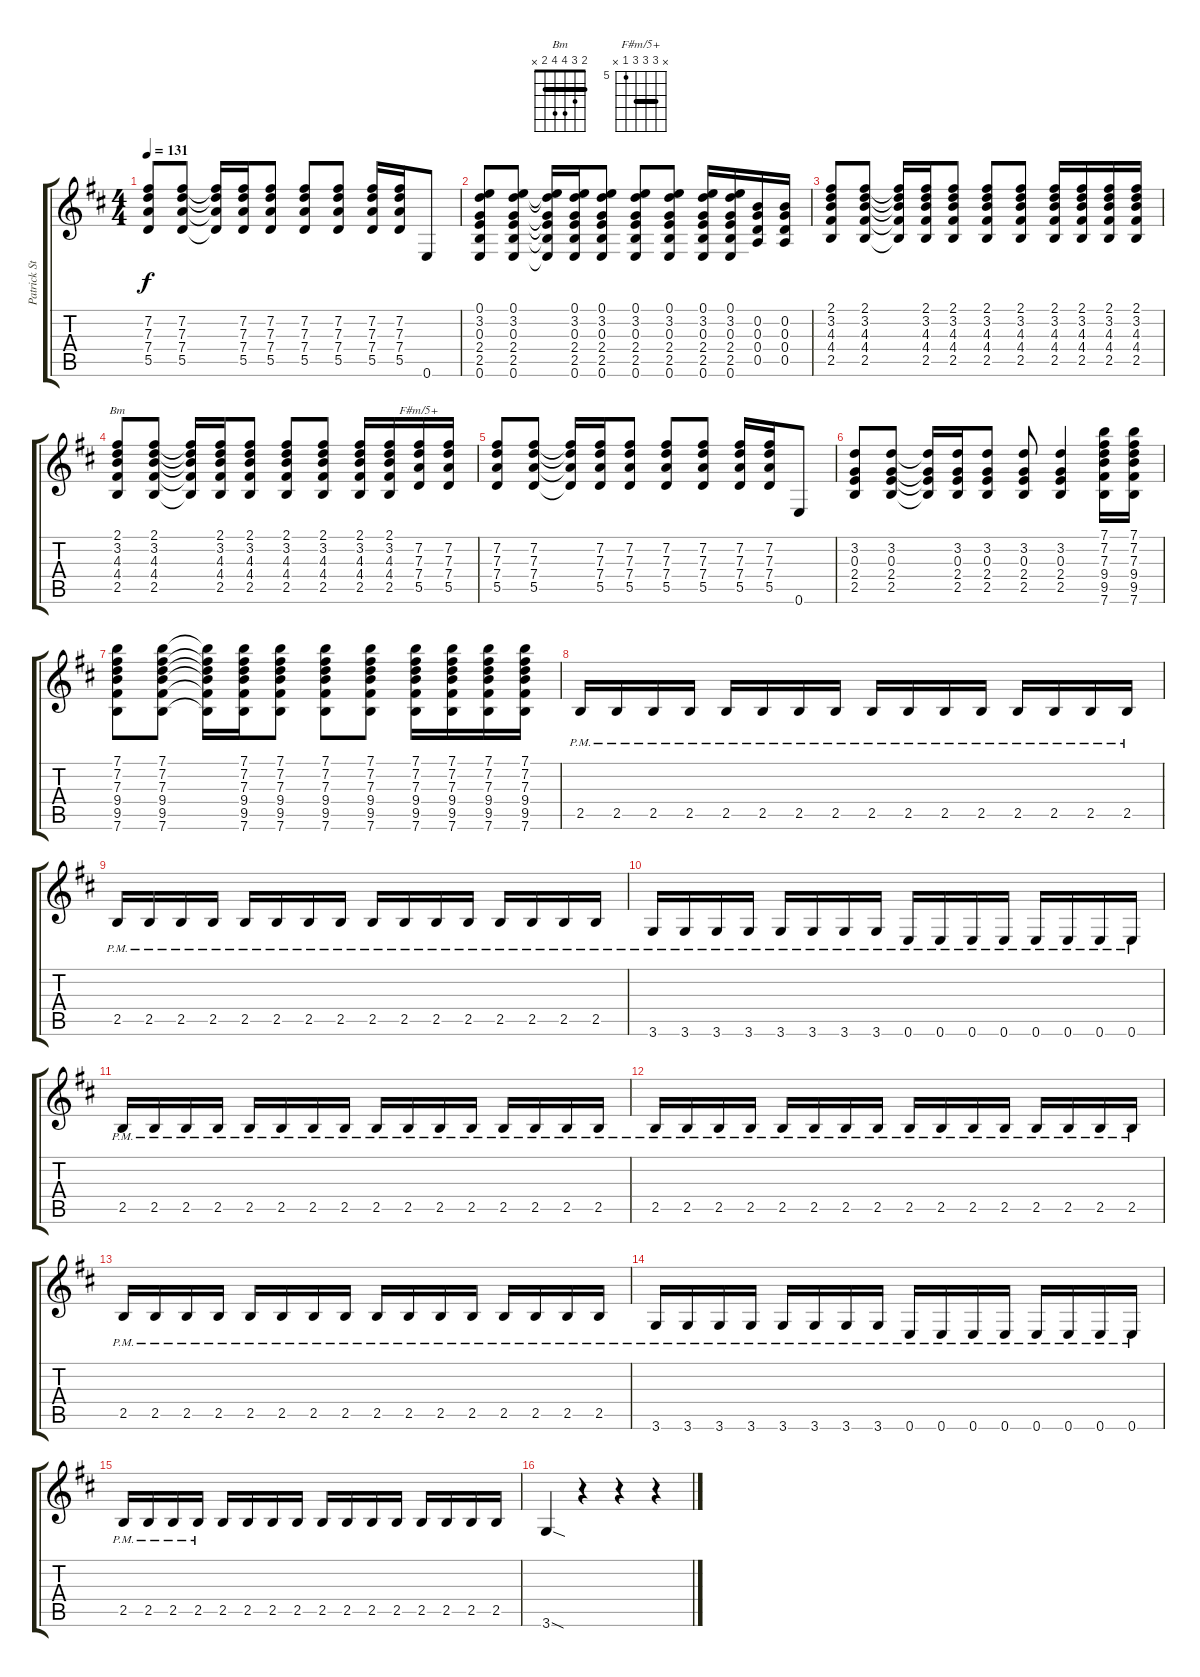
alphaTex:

\track ("Patrick Stump" "Patrick St") {instrument distortionguitar}
\staff {score tabs}
\tuning (E4 B3 G3 D3 A2 E2) {hide}
\chord ("Bm" 2 3 4 4 2 x) {barre 2}
\chord ("F#m/5+" x 7 7 7 5 x) {firstfret 5 barre 7}
\ts (4 4)
\tempo 131
\clef g2
\ks d
(7.2 7.3 7.4 5.5).8{dy f} (7.2 7.3 7.4 5.5).8 (7.2{t} 7.3{t} 7.4{t} 5.5{t}).16 (7.2 7.3 7.4 5.5).16 (7.2 7.3 7.4 5.5).8 (7.2 7.3 7.4 5.5).8 (7.2 7.3 7.4 5.5).8 (7.2 7.3 7.4 5.5).16 (7.2 7.3 7.4 5.5).16 0.6.8 |
(0.1 3.2 0.3 2.4 2.5 0.6).8 (0.1 3.2 0.3 2.4 2.5 0.6).8 (0.1{t} 3.2{t} 0.3{t} 2.4{t} 2.5{t} 0.6{t}).16 (0.1 3.2 0.3 2.4 2.5 0.6).16 (0.1 3.2 0.3 2.4 2.5 0.6).8 (0.1 3.2 0.3 2.4 2.5 0.6).8 (0.1 3.2 0.3 2.4 2.5 0.6).8 (0.1 3.2 0.3 2.4 2.5 0.6).16 (0.1 3.2 0.3 2.4 2.5 0.6).16 (0.2 0.3 0.4 0.5).16 (0.2 0.3 0.4 0.5).16 |
(2.1 3.2 4.3 4.4 2.5).8 (2.1 3.2 4.3 4.4 2.5).8 (2.1{t} 3.2{t} 4.3{t} 4.4{t} 2.5{t}).16 (2.1 3.2 4.3 4.4 2.5).16 (2.1 3.2 4.3 4.4 2.5).8 (2.1 3.2 4.3 4.4 2.5).8 (2.1 3.2 4.3 4.4 2.5).8 (2.1 3.2 4.3 4.4 2.5).16 (2.1 3.2 4.3 4.4 2.5).16 (2.1 3.2 4.3 4.4 2.5).16 (2.1 3.2 4.3 4.4 2.5).16 |
(2.1 3.2 4.3 4.4 2.5).8{ch "Bm"} (2.1 3.2 4.3 4.4 2.5).8 (2.1{t} 3.2{t} 4.3{t} 4.4{t} 2.5{t}).16 (2.1 3.2 4.3 4.4 2.5).16 (2.1 3.2 4.3 4.4 2.5).8 (2.1 3.2 4.3 4.4 2.5).8 (2.1 3.2 4.3 4.4 2.5).8 (2.1 3.2 4.3 4.4 2.5).16 (2.1 3.2 4.3 4.4 2.5).16 (7.2 7.3 7.4 5.5).16{ch "F#m/5+"} (7.2 7.3 7.4 5.5).16 |
(7.2 7.3 7.4 5.5).8 (7.2 7.3 7.4 5.5).8 (7.2{t} 7.3{t} 7.4{t} 5.5{t}).16 (7.2 7.3 7.4 5.5).16 (7.2 7.3 7.4 5.5).8 (7.2 7.3 7.4 5.5).8 (7.2 7.3 7.4 5.5).8 (7.2 7.3 7.4 5.5).16 (7.2 7.3 7.4 5.5).16 0.6.8 |
(3.2 0.3 2.4 2.5).8 (3.2 0.3 2.4 2.5).8 (3.2{t} 0.3{t} 2.4{t} 2.5{t}).16 (3.2 0.3 2.4 2.5).16 (3.2 0.3 2.4 2.5).8 (3.2 0.3 2.4 2.5).8 (3.2 0.3 2.4 2.5).4 (7.1 7.2 7.3 9.4 9.5 7.6).16 (7.1 7.2 7.3 9.4 9.5 7.6).16 |
(7.1 7.2 7.3 9.4 9.5 7.6).8 (7.1 7.2 7.3 9.4 9.5 7.6).8 (7.1{t} 7.2{t} 7.3{t} 9.4{t} 9.5{t} 7.6{t}).16 (7.1 7.2 7.3 9.4 9.5 7.6).16 (7.1 7.2 7.3 9.4 9.5 7.6).8 (7.1 7.2 7.3 9.4 9.5 7.6).8 (7.1 7.2 7.3 9.4 9.5 7.6).8 (7.1 7.2 7.3 9.4 9.5 7.6).16 (7.1 7.2 7.3 9.4 9.5 7.6).16 (7.1 7.2 7.3 9.4 9.5 7.6).16 (7.1 7.2 7.3 9.4 9.5 7.6).16 |
2.5{pm}.16 2.5{pm}.16 2.5{pm}.16 2.5{pm}.16 2.5{pm}.16 2.5{pm}.16 2.5{pm}.16 2.5{pm}.16 2.5{pm}.16 2.5{pm}.16 2.5{pm}.16 2.5{pm}.16 2.5{pm}.16 2.5{pm}.16 2.5{pm}.16 2.5{pm}.16 |
2.5{pm}.16 2.5{pm}.16 2.5{pm}.16 2.5{pm}.16 2.5{pm}.16 2.5{pm}.16 2.5{pm}.16 2.5{pm}.16 2.5{pm}.16 2.5{pm}.16 2.5{pm}.16 2.5{pm}.16 2.5{pm}.16 2.5{pm}.16 2.5{pm}.16 2.5{pm}.16 |
3.6{pm}.16 3.6{pm}.16 3.6{pm}.16 3.6{pm}.16 3.6{pm}.16 3.6{pm}.16 3.6{pm}.16 3.6{pm}.16 0.6{pm}.16 0.6{pm}.16 0.6{pm}.16 0.6{pm}.16 0.6{pm}.16 0.6{pm}.16 0.6{pm}.16 0.6{pm}.16 |
2.5{pm}.16 2.5{pm}.16 2.5{pm}.16 2.5{pm}.16 2.5{pm}.16 2.5{pm}.16 2.5{pm}.16 2.5{pm}.16 2.5{pm}.16 2.5{pm}.16 2.5{pm}.16 2.5{pm}.16 2.5{pm}.16 2.5{pm}.16 2.5{pm}.16 2.5{pm}.16 |
2.5{pm}.16 2.5{pm}.16 2.5{pm}.16 2.5{pm}.16 2.5{pm}.16 2.5{pm}.16 2.5{pm}.16 2.5{pm}.16 2.5{pm}.16 2.5{pm}.16 2.5{pm}.16 2.5{pm}.16 2.5{pm}.16 2.5{pm}.16 2.5{pm}.16 2.5{pm}.16 |
2.5{pm}.16 2.5{pm}.16 2.5{pm}.16 2.5{pm}.16 2.5{pm}.16 2.5{pm}.16 2.5{pm}.16 2.5{pm}.16 2.5{pm}.16 2.5{pm}.16 2.5{pm}.16 2.5{pm}.16 2.5{pm}.16 2.5{pm}.16 2.5{pm}.16 2.5{pm}.16 |
3.6{pm}.16 3.6{pm}.16 3.6{pm}.16 3.6{pm}.16 3.6{pm}.16 3.6{pm}.16 3.6{pm}.16 3.6{pm}.16 0.6{pm}.16 0.6{pm}.16 0.6{pm}.16 0.6{pm}.16 0.6{pm}.16 0.6{pm}.16 0.6{pm}.16 0.6{pm}.16 |
2.5{pm}.16 2.5{pm}.16 2.5{pm}.16 2.5{pm}.16 2.5.16 2.5.16 2.5.16 2.5.16 2.5.16 2.5.16 2.5.16 2.5.16 2.5.16 2.5.16 2.5.16 2.5.16 |
3.6{sod}.4 r.4 r.4 r.4
